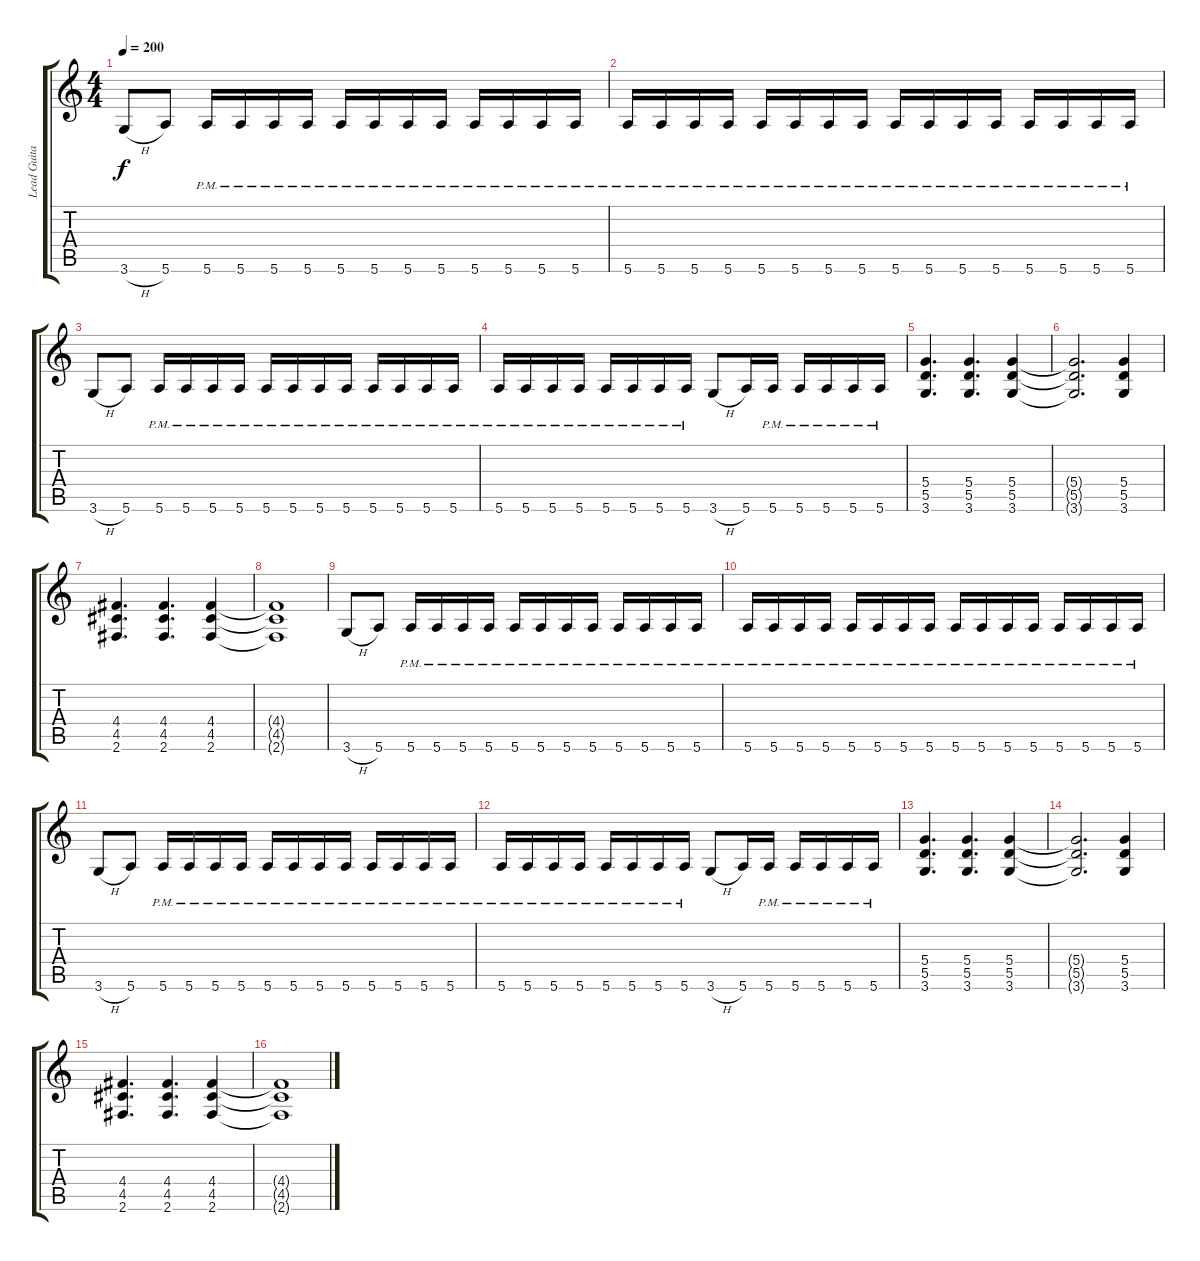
\track ("Lead Guitar" "Lead Guita") {instrument distortionguitar}
\staff {score tabs}
\tuning (E4 B3 G3 D3 A2 E2) {hide}
\ts (4 4)
\tempo 200
\clef g2
\ks c
3.6{h}.8{dy f} 5.6.8 5.6{pm}.16 5.6{pm}.16 5.6{pm}.16 5.6{pm}.16 5.6{pm}.16 5.6{pm}.16 5.6{pm}.16 5.6{pm}.16 5.6{pm}.16 5.6{pm}.16 5.6{pm}.16 5.6{pm}.16 |
5.6{pm}.16 5.6{pm}.16 5.6{pm}.16 5.6{pm}.16 5.6{pm}.16 5.6{pm}.16 5.6{pm}.16 5.6{pm}.16 5.6{pm}.16 5.6{pm}.16 5.6{pm}.16 5.6{pm}.16 5.6{pm}.16 5.6{pm}.16 5.6{pm}.16 5.6{pm}.16 |
3.6{h}.8 5.6.8 5.6{pm}.16 5.6{pm}.16 5.6{pm}.16 5.6{pm}.16 5.6{pm}.16 5.6{pm}.16 5.6{pm}.16 5.6{pm}.16 5.6{pm}.16 5.6{pm}.16 5.6{pm}.16 5.6{pm}.16 |
5.6{pm}.16 5.6{pm}.16 5.6{pm}.16 5.6{pm}.16 5.6{pm}.16 5.6{pm}.16 5.6{pm}.16 5.6{pm}.16 3.6{h}.8 5.6.16 5.6{pm}.16 5.6{pm}.16 5.6{pm}.16 5.6{pm}.16 5.6{pm}.16 |
(5.4 5.5 3.6).4{d} (5.4 5.5 3.6).4{d} (5.4 5.5 3.6).4 |
(5.4{t} 5.5{t} 3.6{t}).2{d} (5.4 5.5 3.6).4 |
(4.4 4.5 2.6).4{d} (4.4 4.5 2.6).4{d} (4.4 4.5 2.6).4 |
(4.4{t} 4.5{t} 2.6{t}).1 |
3.6{h}.8 5.6.8 5.6{pm}.16 5.6{pm}.16 5.6{pm}.16 5.6{pm}.16 5.6{pm}.16 5.6{pm}.16 5.6{pm}.16 5.6{pm}.16 5.6{pm}.16 5.6{pm}.16 5.6{pm}.16 5.6{pm}.16 |
5.6{pm}.16 5.6{pm}.16 5.6{pm}.16 5.6{pm}.16 5.6{pm}.16 5.6{pm}.16 5.6{pm}.16 5.6{pm}.16 5.6{pm}.16 5.6{pm}.16 5.6{pm}.16 5.6{pm}.16 5.6{pm}.16 5.6{pm}.16 5.6{pm}.16 5.6{pm}.16 |
3.6{h}.8 5.6.8 5.6{pm}.16 5.6{pm}.16 5.6{pm}.16 5.6{pm}.16 5.6{pm}.16 5.6{pm}.16 5.6{pm}.16 5.6{pm}.16 5.6{pm}.16 5.6{pm}.16 5.6{pm}.16 5.6{pm}.16 |
5.6{pm}.16 5.6{pm}.16 5.6{pm}.16 5.6{pm}.16 5.6{pm}.16 5.6{pm}.16 5.6{pm}.16 5.6{pm}.16 3.6{h}.8 5.6.16 5.6{pm}.16 5.6{pm}.16 5.6{pm}.16 5.6{pm}.16 5.6{pm}.16 |
(5.4 5.5 3.6).4{d} (5.4 5.5 3.6).4{d} (5.4 5.5 3.6).4 |
(5.4{t} 5.5{t} 3.6{t}).2{d} (5.4 5.5 3.6).4 |
(4.4 4.5 2.6).4{d} (4.4 4.5 2.6).4{d} (4.4 4.5 2.6).4 |
(4.4{t} 4.5{t} 2.6{t}).1
